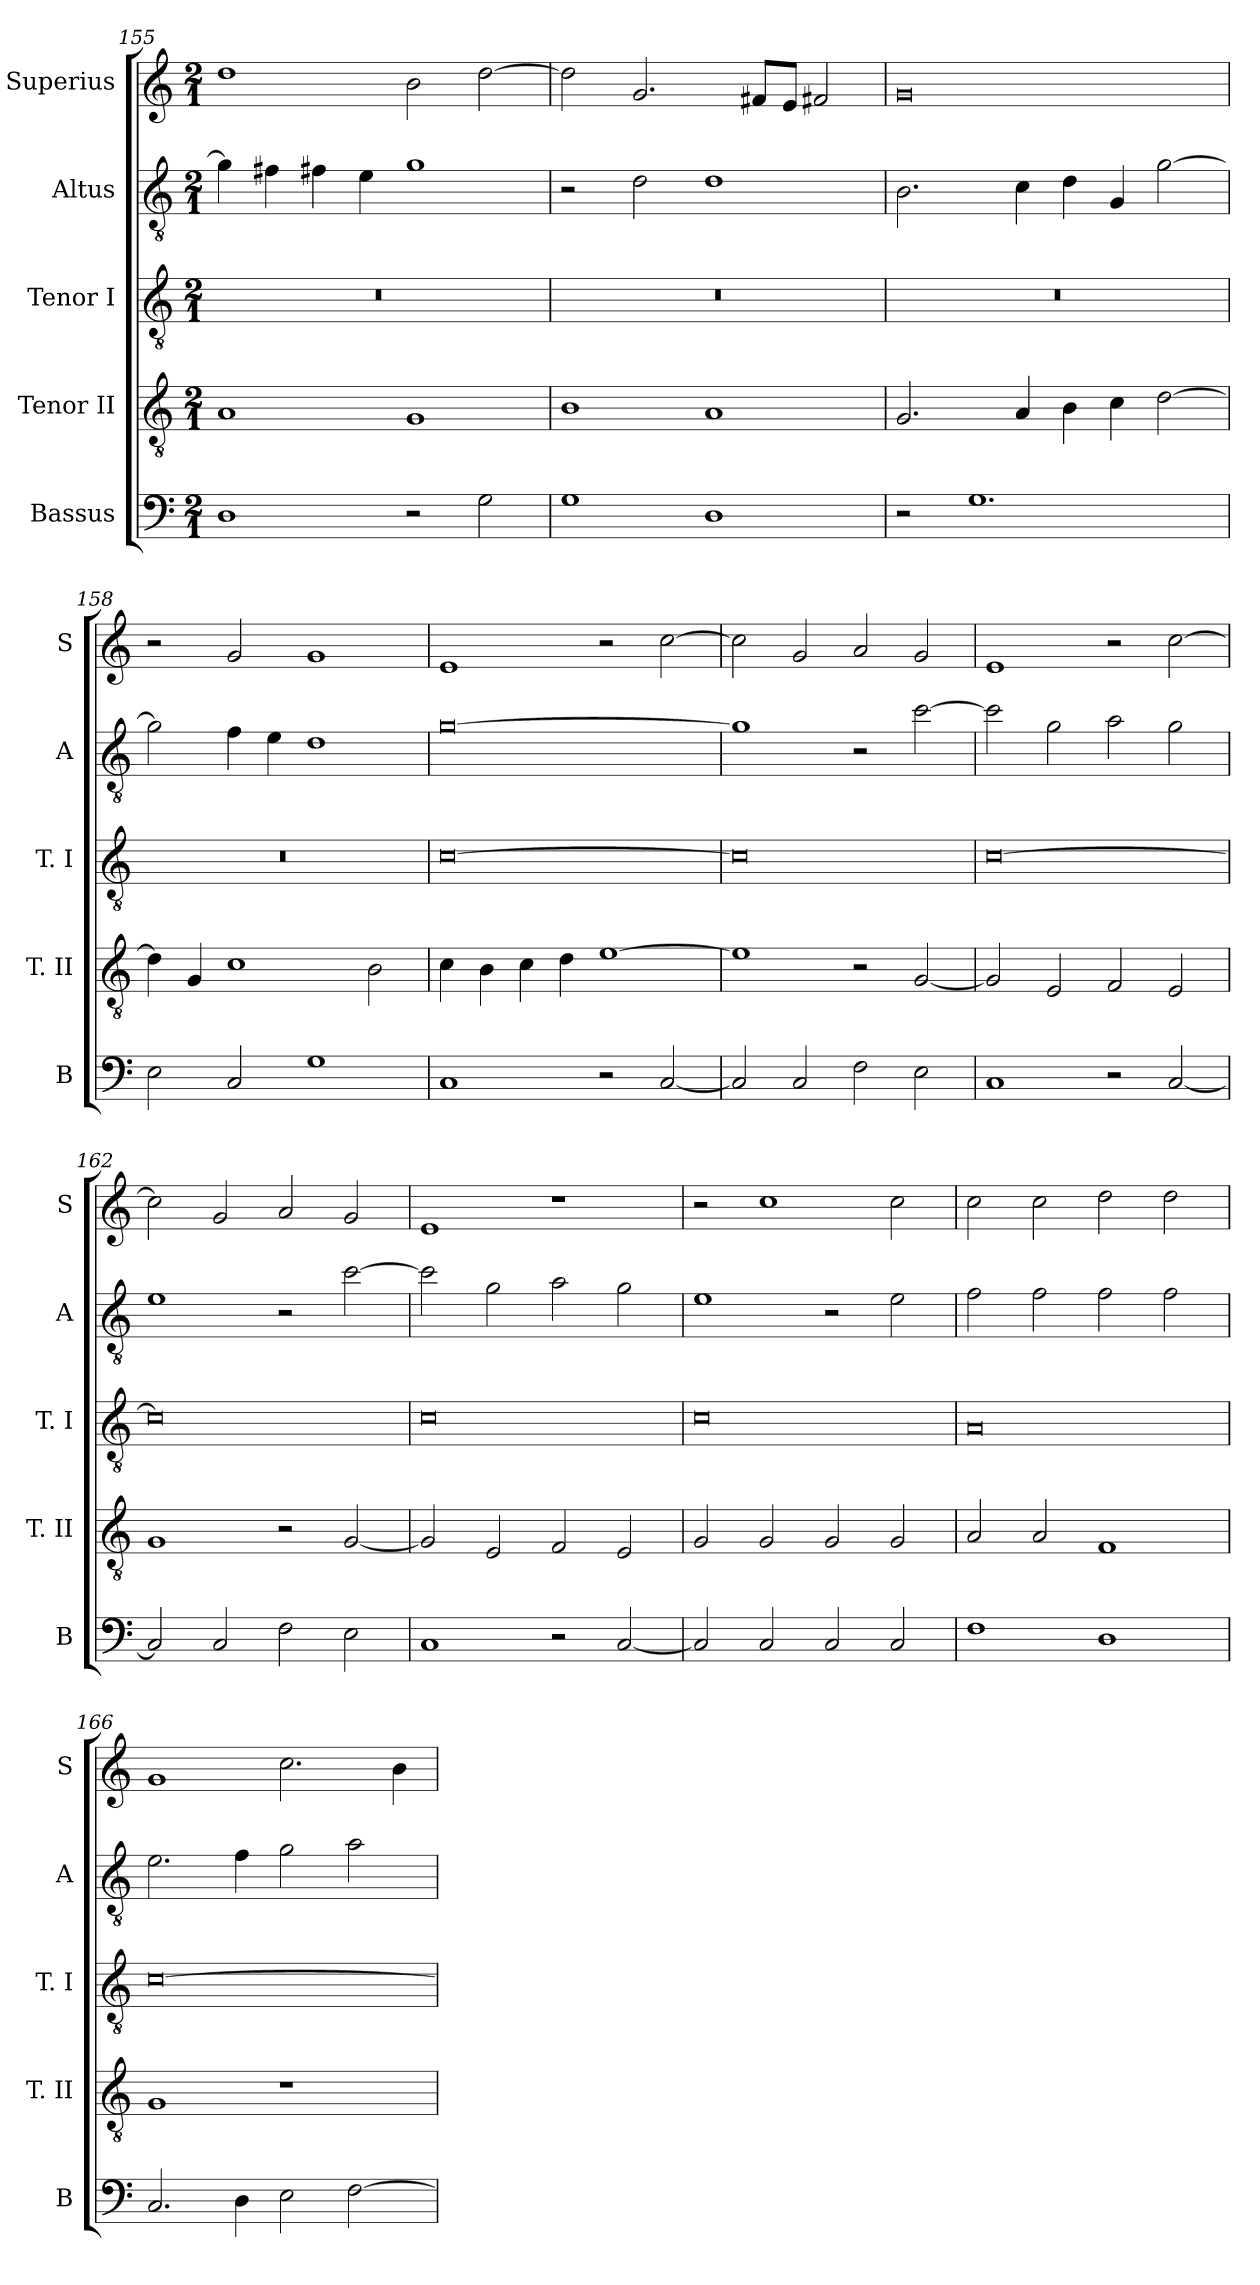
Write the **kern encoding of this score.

**kern	**kern	**kern	**kern	**kern
*part5	*part4	*part3	*part2	*part1
*staff5	*staff4	*staff3	*staff2	*staff1
*I"Bassus	*I"Tenor II	*I"Tenor I	*I"Altus	*I"Superius
*I'B	*I'T. II	*I'T. I	*I'A	*I'S
*clefF4	*clefGv2	*clefGv2	*clefGv2	*clefG2
*k[]	*k[]	*k[]	*k[]	*k[]
*C:	*C:	*C:	*C:	*C:
*M2/1	*M2/1	*M2/1	*M2/1	*M2/1
=155	=155	=155	=155	=155
1D	1A	0r	4g]	1dd
.	.	.	4f#X	.
.	.	.	4f#X	.
.	.	.	4e	.
2r	1G	.	1g	2b
2G	.	.	.	[2dd
=156	=156	=156	=156	=156
1G	1B	0r	2r	2dd]
.	.	.	2d	2.g
1D	1A	.	1d	.
.	.	.	.	8f#XL
.	.	.	.	8eJ
.	.	.	.	2f#X
=157	=157	=157	=157	=157
2r	2.G	0r	2.B	0g
1.G	.	.	.	.
.	4A	.	4c	.
.	4B	.	4d	.
.	4c	.	4G	.
.	[2d	.	[2g	.
=158	=158	=158	=158	=158
2E	4d]	0r	2g]	2r
.	4G	.	.	.
2C	1c	.	4f	2g
.	.	.	4e	.
1G	.	.	1d	1g
.	2B	.	.	.
=159	=159	=159	=159	=159
1C	4c	[0c	[0g	1e
.	4B	.	.	.
.	4c	.	.	.
.	4d	.	.	.
2r	[1e	.	.	2r
[2C	.	.	.	[2cc
=160	=160	=160	=160	=160
2C]	1e]	0c]	1g]	2cc]
2C	.	.	.	2g
2F	2r	.	2r	2a
2E	[2G	.	[2cc	2g
=161	=161	=161	=161	=161
1C	2G]	[0c	2cc]	1e
.	2E	.	2g	.
2r	2F	.	2a	2r
[2C	2E	.	2g	[2cc
=162	=162	=162	=162	=162
2C]	1G	0c]	1e	2cc]
2C	.	.	.	2g
2F	2r	.	2r	2a
2E	[2G	.	[2cc	2g
=163	=163	=163	=163	=163
1C	2G]	0c	2cc]	1e
.	2E	.	2g	.
2r	2F	.	2a	1r
[2C	2E	.	2g	.
=164	=164	=164	=164	=164
2C]	2G	0c	1e	2r
2C	2G	.	.	1cc
2C	2G	.	2r	.
2C	2G	.	2e	2cc
=165	=165	=165	=165	=165
1F	2A	0A	2f	2cc
.	2A	.	2f	2cc
1D	1F	.	2f	2dd
.	.	.	2f	2dd
=166	=166	=166	=166	=166
2.C	1G	[0c	2.e	1g
4D	.	.	4f	.
2E	1r	.	2g	2.cc
[2F	.	.	2a	.
.	.	.	.	4b
=	=	=	=	=
*-	*-	*-	*-	*-
